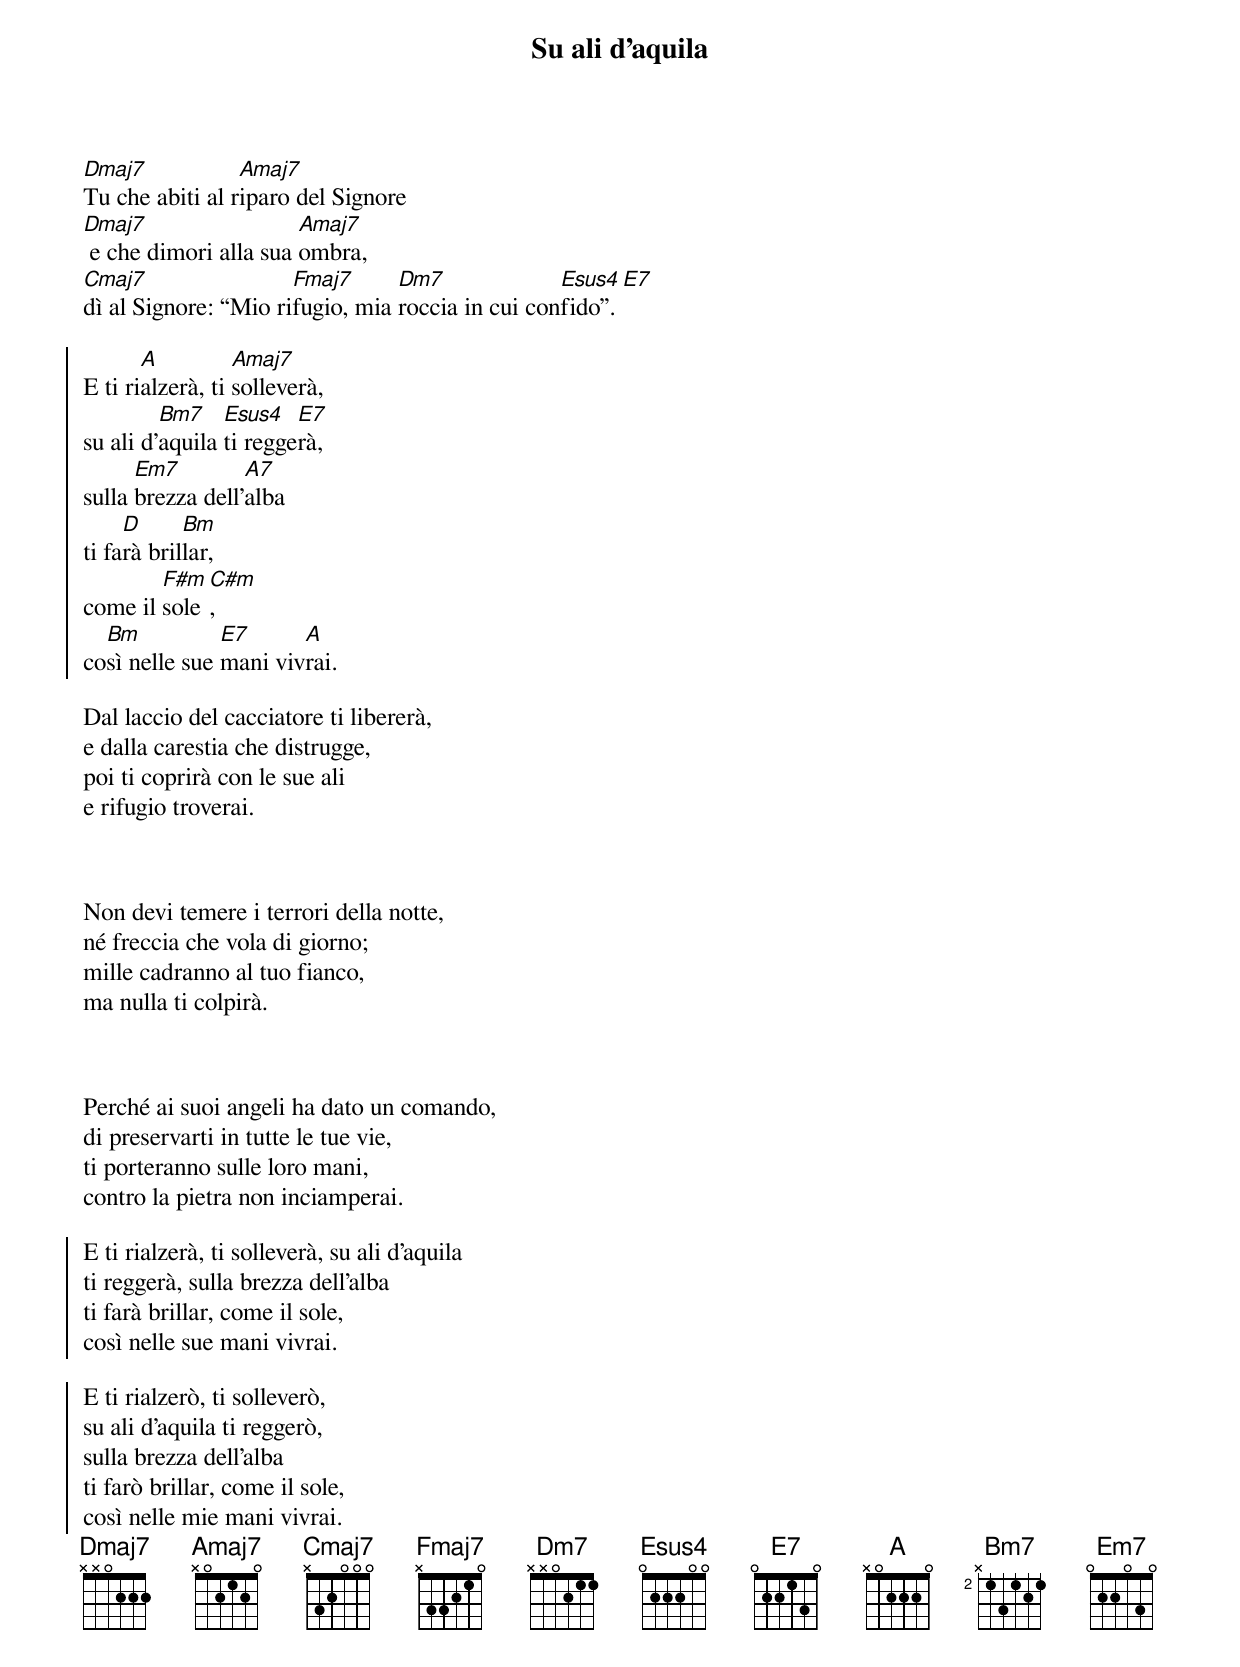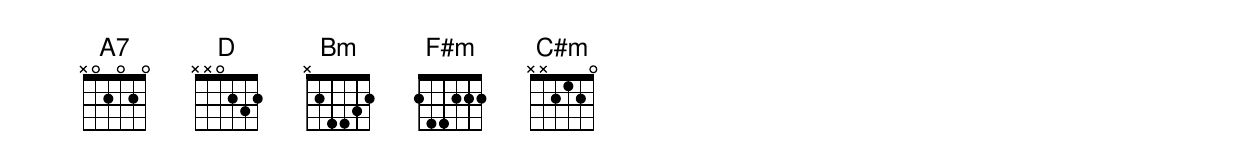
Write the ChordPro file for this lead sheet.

{title:Su ali d’aquila}

[Dmaj7]Tu che abiti al r[Amaj7]iparo del Signore
[Dmaj7] e che dimori alla sua [Amaj7]ombra,
[Cmaj7]dì al Signore: “Mio ri[Fmaj7]fugio, mia [Dm7]roccia in cui con[Esus4]fido”. [E7]

{soc}
E ti ri[A]alzerà, ti [Amaj7]solleverà,
su ali d’[Bm7]aquila [Esus4]ti regge[E7]rà,
sulla [Em7]brezza dell’[A7]alba
ti fa[D]rà bril[Bm]lar,
come il [F#m]sole[C#m],
co[Bm]sì nelle sue [E7]mani viv[A]rai.
{eoc}

Dal laccio del cacciatore ti libererà,
e dalla carestia che distrugge,
poi ti coprirà con le sue ali
e rifugio troverai.

{soc}

{eoc}

Non devi temere i terrori della notte,
né freccia che vola di giorno;
mille cadranno al tuo fianco,
ma nulla ti colpirà.

{soc}

{eoc}

Perché ai suoi angeli ha dato un comando,
di preservarti in tutte le tue vie,
ti porteranno sulle loro mani,
contro la pietra non inciamperai.

{soc}
E ti rialzerà, ti solleverà, su ali d’aquila
ti reggerà, sulla brezza dell’alba
ti farà brillar, come il sole,
così nelle sue mani vivrai.

E ti rialzerò, ti solleverò,
su ali d’aquila ti reggerò,
sulla brezza dell’alba
ti farò brillar, come il sole,
così nelle mie mani vivrai.
{eoc}
